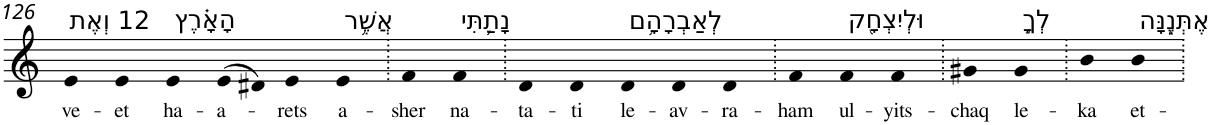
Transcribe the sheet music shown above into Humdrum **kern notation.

**kern	**text
*part1	*part1
*staff1	*staff1
*I"Piano	*
*I'Pno	*
!!LO:PB:g=z
*clefG2	*
*k[]	*
=126	=126
!LO:TX:a:t=12 וְאֶת	!
!	!LO:LY:b
4e	ve-
!	!LO:LY:b
4e	-et
!LO:TX:a:t=הָאָ֗רֶץ	!
!	!LO:LY:b
4e	ha-
!	!LO:LY:b
(>8e	-a-
8d#X)	.
!	!LO:LY:b
4e	-rets
!LO:TX:a:t=אֲשֶׁ֥ר	!
!	!LO:LY:b
4e	a-
=127.	=127.
!	!LO:LY:b
4f	-sher
!LO:TX:a:t=נָתַ֛תִּי	!
!	!LO:LY:b
4f	na-
=128.	=128.
!	!LO:LY:b
4d	-ta-
!	!LO:LY:b
4d	-ti
!LO:TX:a:t=לְאַבְרָהָ֥ם	!
!	!LO:LY:b
4d	le-
!	!LO:LY:b
4d	-av-
!	!LO:LY:b
4d	-ra-
=129.	=129.
!	!LO:LY:b
4f	-ham
!LO:TX:a:t=וּלְיִצְחָ֖ק	!
!	!LO:LY:b
4f	ul-
!	!LO:LY:b
4f	-yits-
=130.	=130.
!	!LO:LY:b
4g#X	-chaq
!LO:TX:a:t=לְךָ֣	!
!	!LO:LY:b
4g#	le-
=131.	=131.
!	!LO:LY:b
4b	-ka
!LO:TX:a:t=אֶתְּנֶ֑נָּה	!
!	!LO:LY:b
4b	et-
=.	=.
*-	*-
